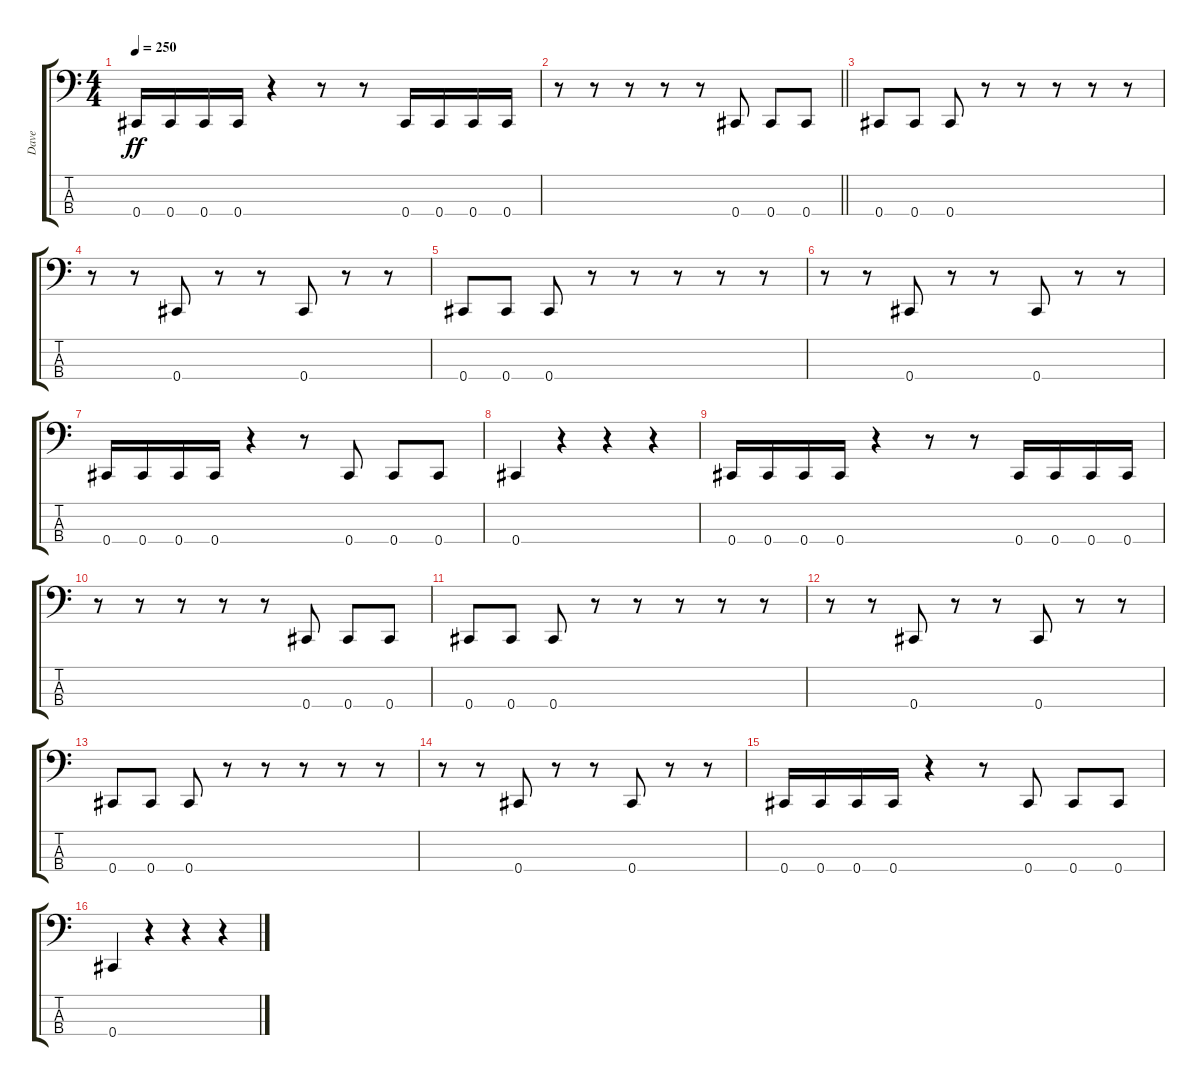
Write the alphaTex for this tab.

\track ("Dave" "Dave") {instrument electricbassfinger}
\staff {score tabs}
\tuning (E2 B1 Gb1 Db1) {hide}
\ts (4 4)
\tempo 250
\clef f4
\ks c
0.4.16{dy ff} 0.4.16 0.4.16 0.4.16 r.4 r.8 r.8 0.4.16 0.4.16 0.4.16 0.4.16 |
\barLineRight lightlight
r.8 r.8 r.8 r.8 r.8 0.4.8 0.4.8 0.4.8 |
0.4.8 0.4.8 0.4.8 r.8 r.8 r.8 r.8 r.8 |
r.8 r.8 0.4.8 r.8 r.8 0.4.8 r.8 r.8 |
0.4.8 0.4.8 0.4.8 r.8 r.8 r.8 r.8 r.8 |
r.8 r.8 0.4.8 r.8 r.8 0.4.8 r.8 r.8 |
0.4.16 0.4.16 0.4.16 0.4.16 r.4 r.8 0.4.8 0.4.8 0.4.8 |
0.4.4 r.4 r.4 r.4 |
0.4.16 0.4.16 0.4.16 0.4.16 r.4 r.8 r.8 0.4.16 0.4.16 0.4.16 0.4.16 |
r.8 r.8 r.8 r.8 r.8 0.4.8 0.4.8 0.4.8 |
0.4.8 0.4.8 0.4.8 r.8 r.8 r.8 r.8 r.8 |
r.8 r.8 0.4.8 r.8 r.8 0.4.8 r.8 r.8 |
0.4.8 0.4.8 0.4.8 r.8 r.8 r.8 r.8 r.8 |
r.8 r.8 0.4.8 r.8 r.8 0.4.8 r.8 r.8 |
0.4.16 0.4.16 0.4.16 0.4.16 r.4 r.8 0.4.8 0.4.8 0.4.8 |
0.4.4 r.4 r.4 r.4
